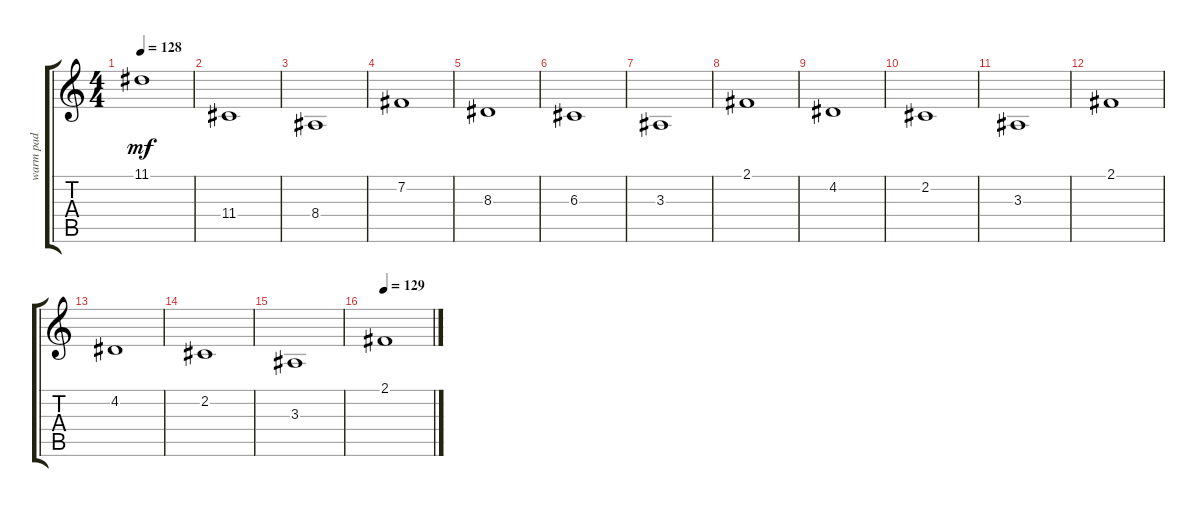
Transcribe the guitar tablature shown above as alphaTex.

\track ("warm pad" "warm pad") {instrument pad2warm}
\staff {score tabs}
\tuning (E4 B3 G3 D3 A2 E2) {hide}
\ts (4 4)
\tempo 128
\clef g2
\ks c
11.1.1{dy mf} |
11.4.1 |
8.4.1 |
7.2.1 |
8.3.1 |
6.3.1 |
3.3.1 |
2.1.1 |
4.2.1 |
2.2.1 |
3.3.1 |
2.1.1 |
4.2.1 |
2.2.1 |
3.3.1 |
\tempo 129
2.1.1
